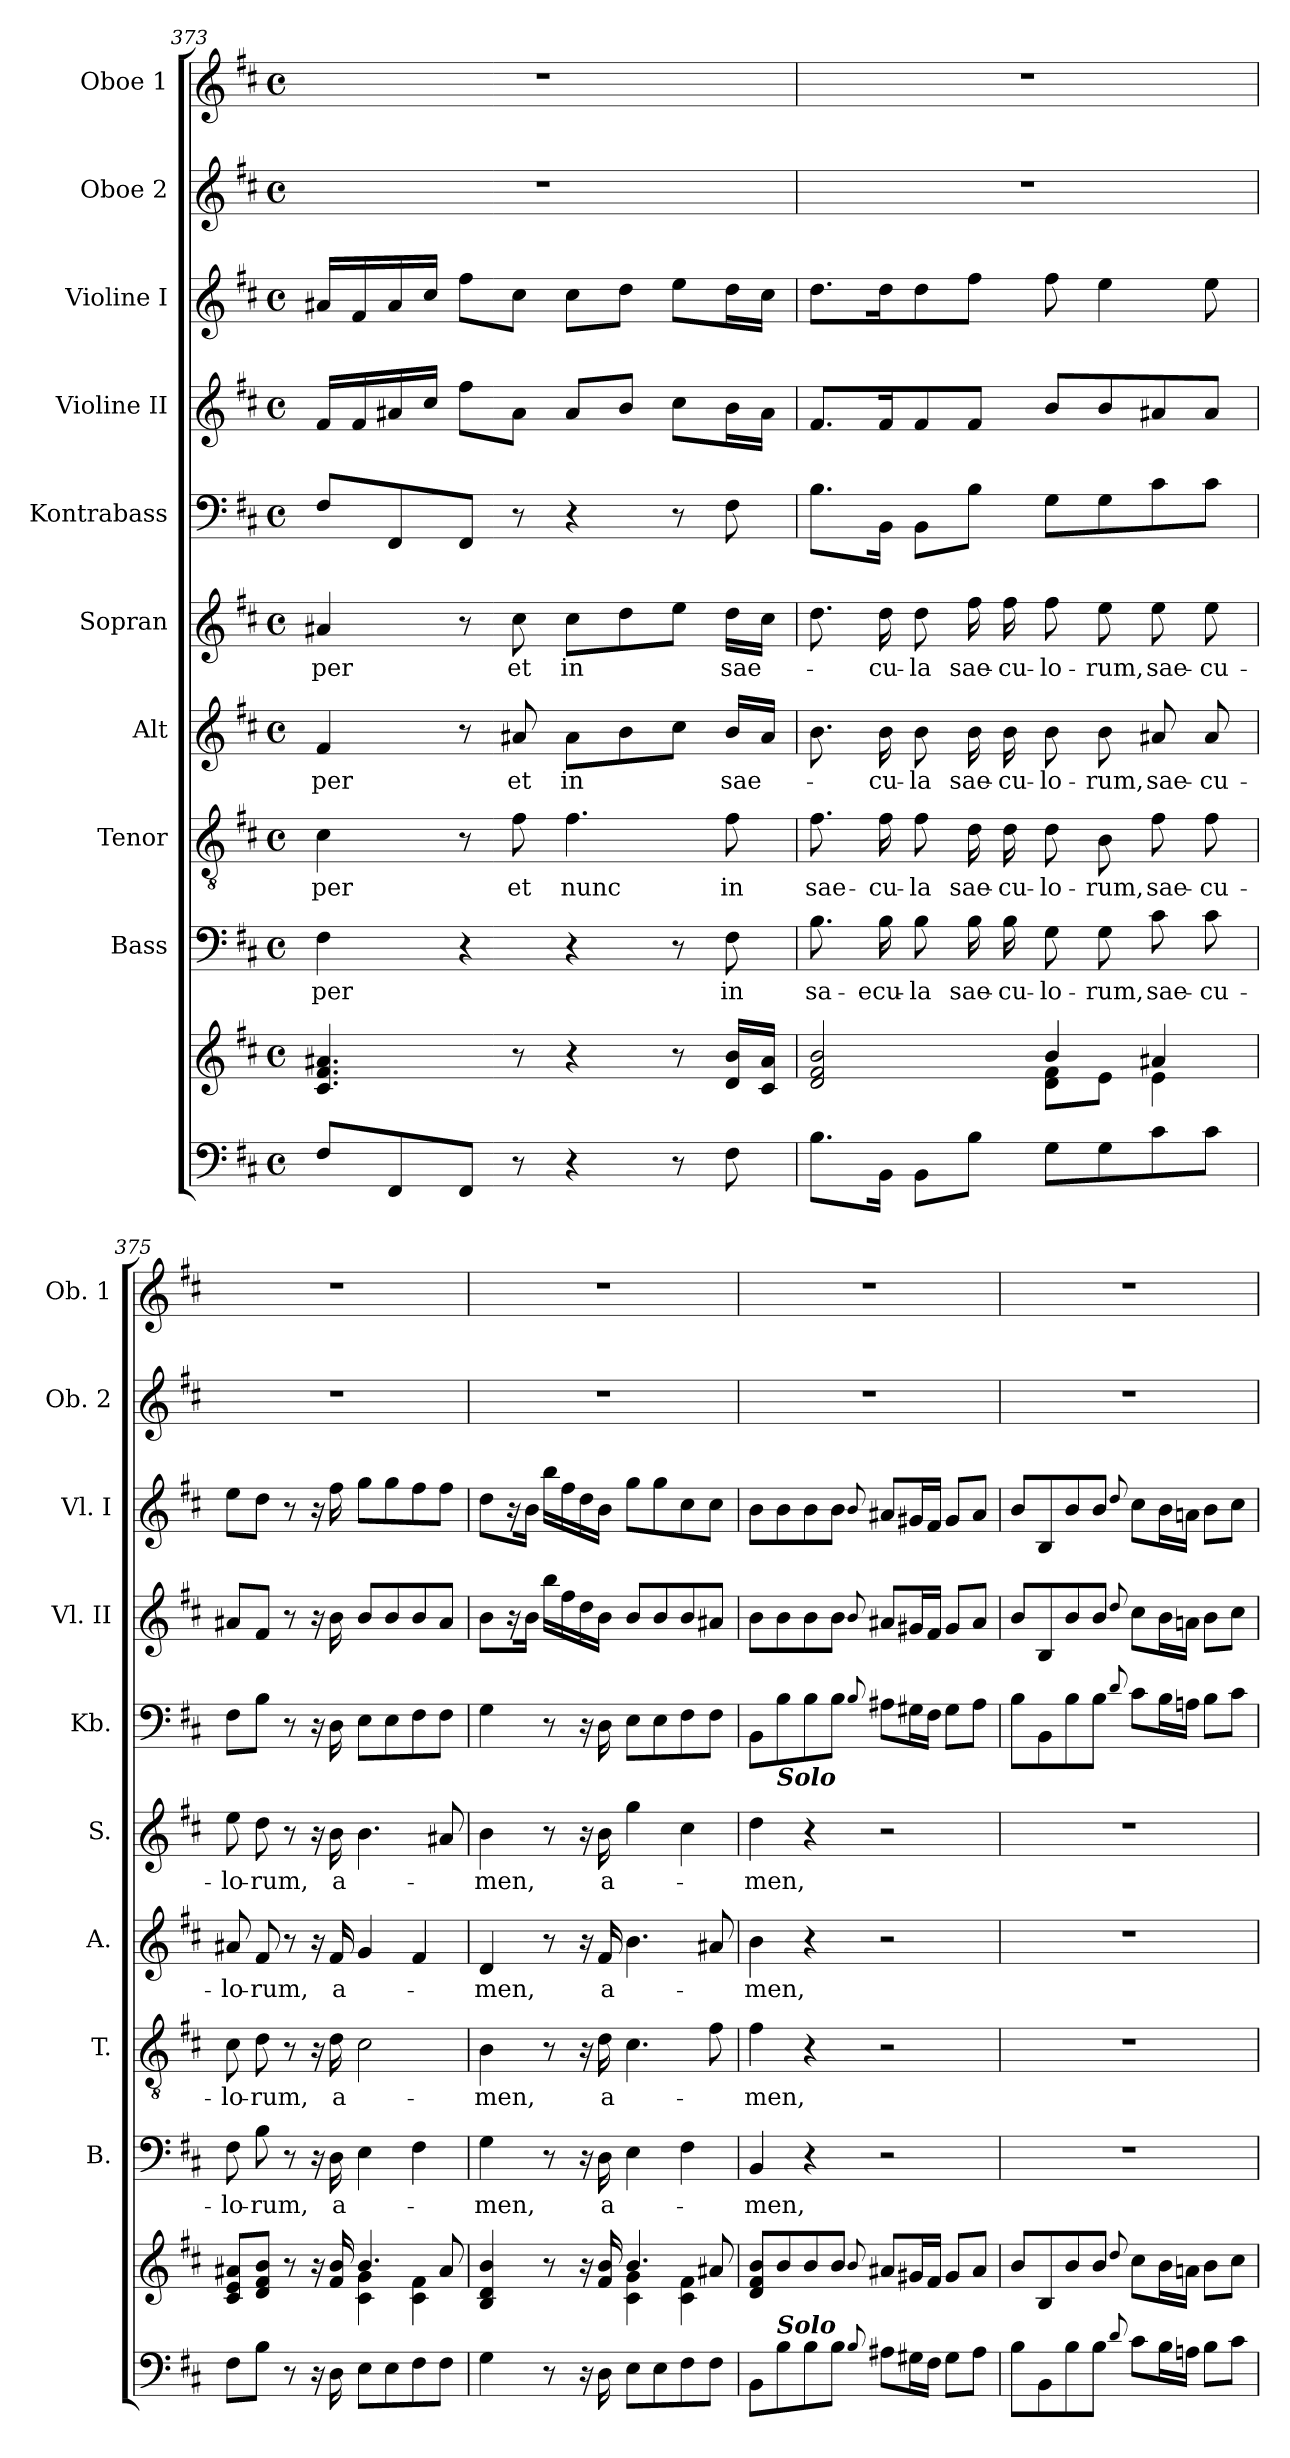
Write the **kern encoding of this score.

**kern	**kern	**kern	**text	**kern	**text	**kern	**text	**kern	**text	**kern	**kern	**kern	**kern	**kern
*part10	*part10	*part9	*part9	*part8	*part8	*part7	*part7	*part6	*part6	*part5	*part4	*part3	*part2	*part1
*staff11	*staff10	*staff9	*staff9	*staff8	*staff8	*staff7	*staff7	*staff6	*staff6	*staff5	*staff4	*staff3	*staff2	*staff1
*	*	*I"Bass	*	*I"Tenor	*	*I"Alt	*	*I"Sopran	*	*I"Kontrabass	*I"Violine II	*I"Violine I	*I"Oboe 2	*I"Oboe 1
*	*	*I'B.	*	*I'T.	*	*I'A.	*	*I'S.	*	*I'Kb.	*I'Vl. II	*I'Vl. I	*I'Ob. 2	*I'Ob. 1
*clefF4	*clefG2	*clefF4	*	*clefGv2	*	*clefG2	*	*clefG2	*	*clefF4	*clefG2	*clefG2	*clefG2	*clefG2
*	*	*	*	*	*	*	*	*	*	*ITrd7c12	*	*	*	*
*k[f#c#]	*k[f#c#]	*k[f#c#]	*	*k[f#c#]	*	*k[f#c#]	*	*k[f#c#]	*	*k[f#c#]	*k[f#c#]	*k[f#c#]	*k[f#c#]	*k[f#c#]
*D:	*D:	*D:	*	*D:	*	*D:	*	*D:	*	*D:	*D:	*D:	*D:	*D:
*M4/4	*M4/4	*M4/4	*	*M4/4	*	*M4/4	*	*M4/4	*	*M4/4	*M4/4	*M4/4	*M4/4	*M4/4
*met(c)	*met(c)	*met(c)	*	*met(c)	*	*met(c)	*	*met(c)	*	*met(c)	*met(c)	*met(c)	*met(c)	*met(c)
=373	=373	=373	=373	=373	=373	=373	=373	=373	=373	=373	=373	=373	=373	=373
!	!	!	!LO:LY:b	!	!LO:LY:b	!	!LO:LY:b	!	!LO:LY:b	!	!	!	!	!
8F#/L	4.c#/ 4.f#/ 4.a#X/	4F#\	-per	4c#\	-per	4f#/	-per	4a#X/	-per	8FF#/L	16f#/LL	16a#X/LL	1r	1r
.	.	.	.	.	.	.	.	.	.	.	16f#/	16f#/	.	.
8FF#/	.	.	.	.	.	.	.	.	.	8FFF#/	16a#X/	16a#/	.	.
.	.	.	.	.	.	.	.	.	.	.	16cc#/JJ	16cc#/JJ	.	.
8FF#/J	.	4r	.	8r	.	8r	.	8r	.	8FFF#/J	8ff#\L	8ff#\L	.	.
!	!	!	!	!	!LO:LY:b	!	!LO:LY:b	!	!LO:LY:b	!	!	!	!	!
8r	8r	.	.	8f#\	et	8a#X/	et	8cc#\	et	8r	8a#\J	8cc#\J	.	.
!	!	!	!	!	!LO:LY:b	!	!LO:LY:b	!	!LO:LY:b	!	!	!	!	!
4r	4r	4r	.	4.f#\	nunc	8a#\L	in	8cc#\L	in	4r	8a#/L	8cc#\L	.	.
.	.	.	.	.	.	8b\	.	8dd\	.	.	8b/J	8dd\J	.	.
8r	8r	8r	.	.	.	8cc#\J	.	8ee\J	.	8r	8cc#\L	8ee\L	.	.
!	!	!	!LO:LY:b	!	!LO:LY:b	!	!LO:LY:b	!	!LO:LY:b	!	!	!	!	!
8F#\	16d/ 16b/LL	8F#\	in	8f#\	in	16b/LL	sae-	16dd\LL	sae-	8FF#\	16b\L	16dd\L	.	.
.	16c#/ 16a#/JJ	.	.	.	.	16a#/JJ	.	16cc#\JJ	.	.	16a#\JJ	16cc#\JJ	.	.
=374	=374	=374	=374	=374	=374	=374	=374	=374	=374	=374	=374	=374	=374	=374
*	*^	*	*	*	*	*	*	*	*	*	*	*	*	*
!	!	!	!	!LO:LY:b	!	!LO:LY:b	!	!	!	!	!	!	!	!	!
8.B\L	2d/ 2f#/ 2b/	2ryy	8.B\	sa-	8.f#\	sae-	8.b\	.	8.dd\	.	8.BB\L	8.f#/L	8.dd\L	1r	1r
!	!	!	!	!LO:LY:b	!	!LO:LY:b	!	!LO:LY:b	!	!LO:LY:b	!	!	!	!	!
16BB\Jk	.	.	16B\	-ecu-	16f#\	-cu-	16b\	-cu-	16dd\	-cu-	16BBB\Jk	16f#/k	16dd\k	.	.
!	!	!	!	!LO:LY:b	!	!LO:LY:b	!	!LO:LY:b	!	!LO:LY:b	!	!	!	!	!
8BB\L	.	.	8B\	-la	8f#\	-la	8b\	-la	8dd\	-la	8BBB\L	8f#/	8dd\	.	.
!	!	!	!	!LO:LY:b	!	!LO:LY:b	!	!LO:LY:b	!	!LO:LY:b	!	!	!	!	!
8B\J	.	.	16B\	sae-	16d\	sae-	16b\	sae-	16ff#\	sae-	8BB\J	8f#/J	8ff#\J	.	.
!	!	!	!	!LO:LY:b	!	!LO:LY:b	!	!LO:LY:b	!	!LO:LY:b	!	!	!	!	!
.	.	.	16B\	-cu-	16d\	-cu-	16b\	-cu-	16ff#\	-cu-	.	.	.	.	.
!	!	!	!	!LO:LY:b	!	!LO:LY:b	!	!LO:LY:b	!	!LO:LY:b	!	!	!	!	!
8G\L	4b/	8d\ 8f#\L	8G\	-lo-	8d\	-lo-	8b\	-lo-	8ff#\	-lo-	8GG\L	8b/L	8ff#\	.	.
!	!	!	!	!LO:LY:b	!	!LO:LY:b	!	!LO:LY:b	!	!LO:LY:b	!	!	!	!	!
8G\	.	8e\J	8G\	-rum,	8B\	-rum,	8b\	-rum,	8ee\	-rum,	8GG\	8b/	4ee\	.	.
!	!	!	!	!LO:LY:b	!	!LO:LY:b	!	!LO:LY:b	!	!LO:LY:b	!	!	!	!	!
8c#\	4a#X/	4e\	8c#\	sae-	8f#\	sae-	8a#X/	sae-	8ee\	sae-	8C#\	8a#X/	.	.	.
!	!	!	!	!LO:LY:b	!	!LO:LY:b	!	!LO:LY:b	!	!LO:LY:b	!	!	!	!	!
8c#\J	.	.	8c#\	-cu-	8f#\	-cu-	8a#/	-cu-	8ee\	-cu-	8C#\J	8a#/J	8ee\	.	.
!!LO:PB:g=z
=375	=375	=375	=375	=375	=375	=375	=375	=375	=375	=375	=375	=375	=375	=375	=375
!	!	!	!	!LO:LY:b	!	!LO:LY:b	!	!LO:LY:b	!	!LO:LY:b	!	!	!	!	!
8F#\L	8c#/ 8e/ 8a#X/L	2ryy	8F#\	-lo-	8c#\	-lo-	8a#X/	-lo-	8ee\	-lo-	8FF#\L	8a#X/L	8ee\L	1r	1r
!	!	!	!	!LO:LY:b	!	!LO:LY:b	!	!LO:LY:b	!	!LO:LY:b	!	!	!	!	!
8B\J	8d/ 8f#/ 8b/J	.	8B\	-rum,	8d\	-rum,	8f#/	-rum,	8dd\	-rum,	8BB\J	8f#/J	8dd\J	.	.
8r	8r	.	8r	.	8r	.	8r	.	8r	.	8r	8r	8r	.	.
16r	16r	.	16r	.	16r	.	16r	.	16r	.	16r	16r	16r	.	.
!	!	!	!	!LO:LY:b	!	!LO:LY:b	!	!LO:LY:b	!	!LO:LY:b	!	!	!	!	!
16D\	16f#/ 16b/	.	16D\	a-	16d\	a-	16f#/	a-	16b\	a-	16DD\	16b\	16ff#\	.	.
8E\L	4.b/	4c#\ 4g\	4E\	.	2c#\	.	4g/	.	4.b\	.	8EE\L	8b/L	8gg\L	.	.
8E\	.	.	.	.	.	.	.	.	.	.	8EE\	8b/	8gg\	.	.
8F#\	.	4c#\ 4f#\	4F#\	.	.	.	4f#/	.	.	.	8FF#\	8b/	8ff#\	.	.
8F#\J	8a#/	.	.	.	.	.	.	.	8a#X/	.	8FF#\J	8a#/J	8ff#\J	.	.
!!LO:PB:g=z
=376	=376	=376	=376	=376	=376	=376	=376	=376	=376	=376	=376	=376	=376	=376	=376
!	!	!	!	!LO:LY:b	!	!LO:LY:b	!	!LO:LY:b	!	!LO:LY:b	!	!	!	!	!
4G\	4B/ 4d/ 4b/	2ryy	4G\	-men,	4B\	-men,	4d/	-men,	4b\	-men,	4GG\	8b\L	8dd\L	1r	1r
.	.	.	.	.	.	.	.	.	.	.	.	16r	16r	.	.
.	.	.	.	.	.	.	.	.	.	.	.	16b\Jk	16b\Jk	.	.
8r	8r	.	8r	.	8r	.	8r	.	8r	.	8r	16bb\LL	16bb\LL	.	.
.	.	.	.	.	.	.	.	.	.	.	.	16ff#\	16ff#\	.	.
16r	16r	.	16r	.	16r	.	16r	.	16r	.	16r	16dd\	16dd\	.	.
!	!	!	!	!LO:LY:b	!	!LO:LY:b	!	!LO:LY:b	!	!LO:LY:b	!	!	!	!	!
16D\	16f#/ 16b/	.	16D\	a-	16d\	a-	16f#/	a-	16b\	a-	16DD\	16b\JJ	16b\JJ	.	.
8E\L	4.b/	4c#\ 4g\	4E\	.	4.c#\	.	4.b\	.	4gg\	.	8EE\L	8b/L	8gg\L	.	.
8E\	.	.	.	.	.	.	.	.	.	.	8EE\	8b/	8gg\	.	.
8F#\	.	4c#\ 4f#\	4F#\	.	.	.	.	.	4cc#\	.	8FF#\	8b/	8cc#\	.	.
8F#\J	8a#X/	.	.	.	8f#\	.	8a#X/	.	.	.	8FF#\J	8a#X/J	8cc#\J	.	.
*	*v	*v	*	*	*	*	*	*	*	*	*	*	*	*	*
=377	=377	=377	=377	=377	=377	=377	=377	=377	=377	=377	=377	=377	=377	=377
!	!	!	!LO:LY:b	!	!LO:LY:b	!	!LO:LY:b	!	!LO:LY:b	!	!	!	!	!
8BB\L	8d/ 8f#/ 8b/L	4BB/	-men,	4f#\	-men,	4b\	-men,	4dd\	-men,	8BBB\L	8b\L	8b\L	1r	1r
!	!	!	!	!	!	!	!	!	!	!LO:TX:b:Bi:t=Solo	!	!	!	!
!LO:TX:a:Bi:t=Solo	!	!	!	!	!	!	!	!	!	!	!	!	!	!
8B\	8b/	.	.	.	.	.	.	.	.	8BB\	8b\	8b\	.	.
8B\	8b/	4r	.	4r	.	4r	.	4r	.	8BB\	8b\	8b\	.	.
8B\J	8b/J	.	.	.	.	.	.	.	.	8BB\J	8b\J	8b\J	.	.
8qqB/	8qqb/	.	.	.	.	.	.	.	.	8qqBB/	8qqb/	8qqb/	.	.
8A#X\L	8a#X/L	2r	.	2r	.	2r	.	2r	.	8AA#X\L	8a#X/L	8a#X/L	.	.
16G#X\L	16g#X/L	.	.	.	.	.	.	.	.	16GG#X\L	16g#X/L	16g#X/L	.	.
16F#\JJ	16f#/JJ	.	.	.	.	.	.	.	.	16FF#\JJ	16f#/JJ	16f#/JJ	.	.
8G#\L	8g#/L	.	.	.	.	.	.	.	.	8GG#\L	8g#/L	8g#/L	.	.
8A#\J	8a#/J	.	.	.	.	.	.	.	.	8AA#\J	8a#/J	8a#/J	.	.
=378	=378	=378	=378	=378	=378	=378	=378	=378	=378	=378	=378	=378	=378	=378
8B\L	8b/L	1r	.	1r	.	1r	.	1r	.	8BB\L	8b/L	8b/L	1r	1r
8BB\	8B/	.	.	.	.	.	.	.	.	8BBB\	8B/	8B/	.	.
8B\	8b/	.	.	.	.	.	.	.	.	8BB\	8b/	8b/	.	.
8B\J	8b/J	.	.	.	.	.	.	.	.	8BB\J	8b/J	8b/J	.	.
8qqd/	8qqdd/	.	.	.	.	.	.	.	.	8qqD/	8qqdd/	8qqdd/	.	.
8c#\L	8cc#\L	.	.	.	.	.	.	.	.	8C#\L	8cc#\L	8cc#\L	.	.
16B\L	16b\L	.	.	.	.	.	.	.	.	16BB\L	16b\L	16b\L	.	.
16An\JJ	16an\JJ	.	.	.	.	.	.	.	.	16AAn\JJ	16an\JJ	16an\JJ	.	.
8B\L	8b\L	.	.	.	.	.	.	.	.	8BB\L	8b\L	8b\L	.	.
8c#\J	8cc#\J	.	.	.	.	.	.	.	.	8C#\J	8cc#\J	8cc#\J	.	.
=	=	=	=	=	=	=	=	=	=	=	=	=	=	=
*-	*-	*-	*-	*-	*-	*-	*-	*-	*-	*-	*-	*-	*-	*-
